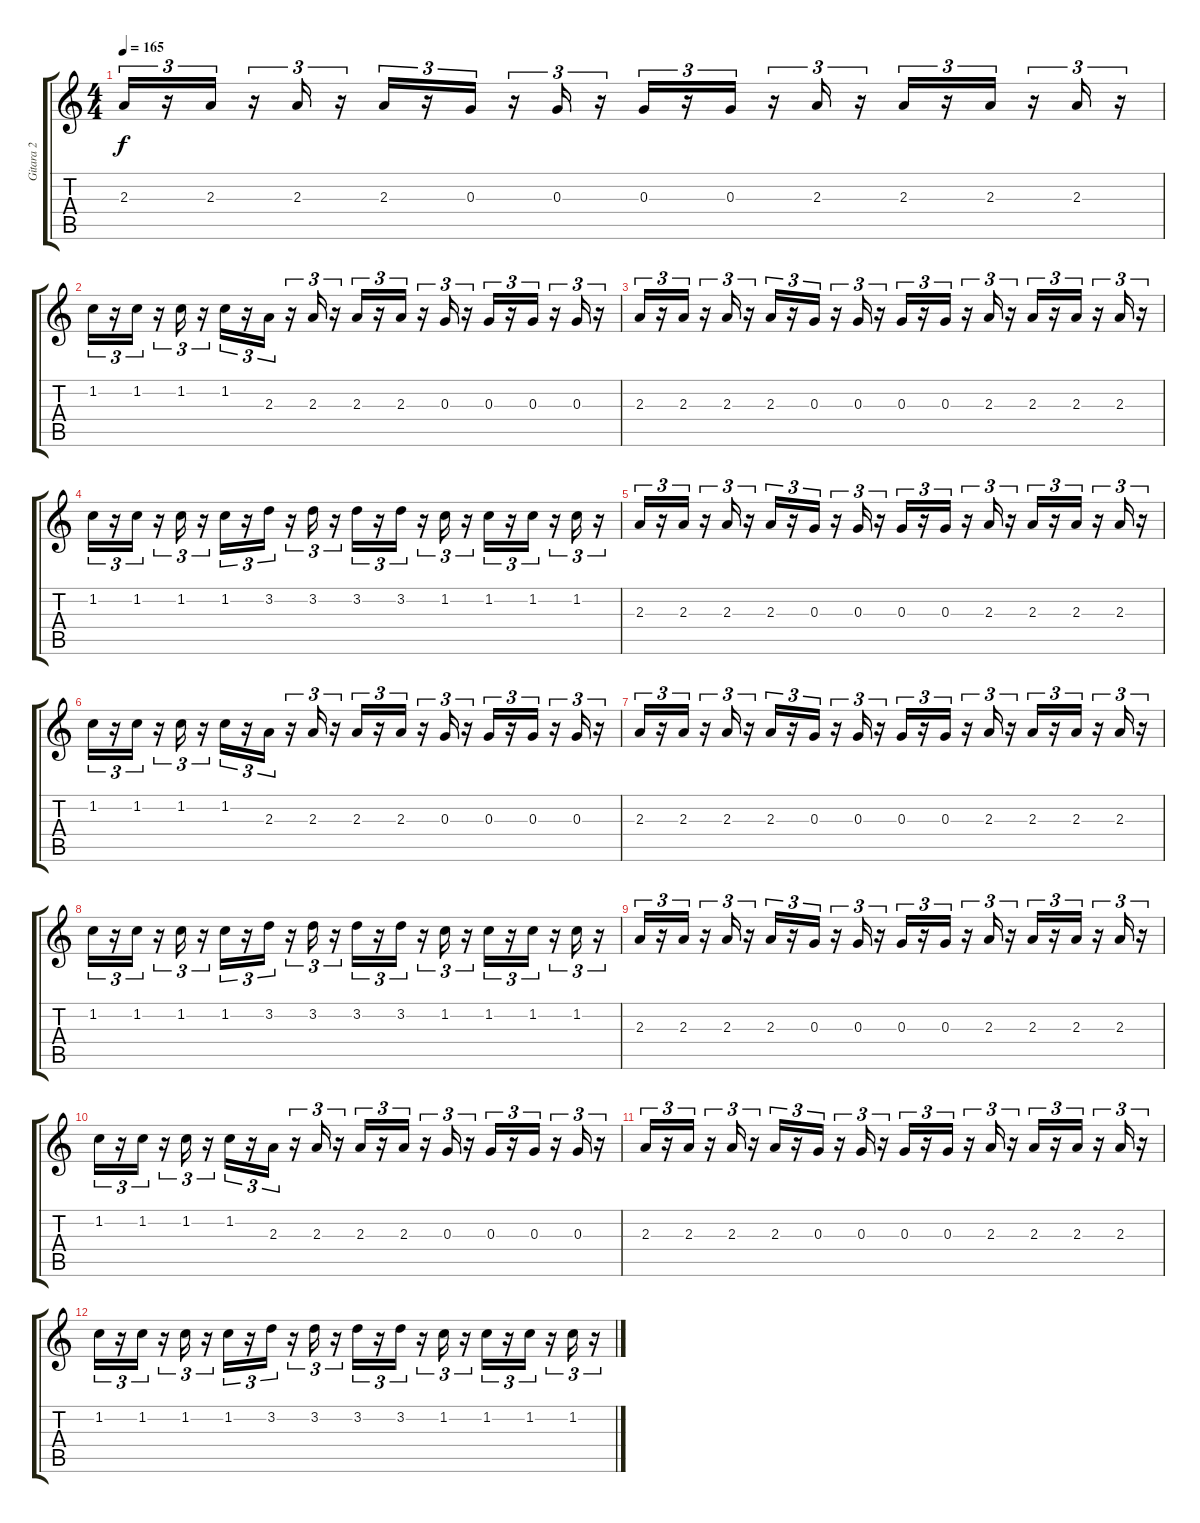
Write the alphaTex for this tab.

\track ("Gitara 2" "Gitara 2") {instrument electricguitarclean}
\staff {score tabs}
\tuning (E4 B3 G3 D3 A2 E2) {hide}
\ts (4 4)
\tempo 165
\clef g2
\ks c
2.3.16{tu (3 2) dy f} r.16{tu (3 2)} 2.3.16{tu (3 2)} r.16{tu (3 2)} 2.3.16{tu (3 2)} r.16{tu (3 2)} 2.3.16{tu (3 2)} r.16{tu (3 2)} 0.3.16{tu (3 2)} r.16{tu (3 2)} 0.3.16{tu (3 2)} r.16{tu (3 2)} 0.3.16{tu (3 2)} r.16{tu (3 2)} 0.3.16{tu (3 2)} r.16{tu (3 2)} 2.3.16{tu (3 2)} r.16{tu (3 2)} 2.3.16{tu (3 2)} r.16{tu (3 2)} 2.3.16{tu (3 2)} r.16{tu (3 2)} 2.3.16{tu (3 2)} r.16{tu (3 2)} |
1.2.16{tu (3 2)} r.16{tu (3 2)} 1.2.16{tu (3 2)} r.16{tu (3 2)} 1.2.16{tu (3 2)} r.16{tu (3 2)} 1.2.16{tu (3 2)} r.16{tu (3 2)} 2.3.16{tu (3 2)} r.16{tu (3 2)} 2.3.16{tu (3 2)} r.16{tu (3 2)} 2.3.16{tu (3 2)} r.16{tu (3 2)} 2.3.16{tu (3 2)} r.16{tu (3 2)} 0.3.16{tu (3 2)} r.16{tu (3 2)} 0.3.16{tu (3 2)} r.16{tu (3 2)} 0.3.16{tu (3 2)} r.16{tu (3 2)} 0.3.16{tu (3 2)} r.16{tu (3 2)} |
2.3.16{tu (3 2)} r.16{tu (3 2)} 2.3.16{tu (3 2)} r.16{tu (3 2)} 2.3.16{tu (3 2)} r.16{tu (3 2)} 2.3.16{tu (3 2)} r.16{tu (3 2)} 0.3.16{tu (3 2)} r.16{tu (3 2)} 0.3.16{tu (3 2)} r.16{tu (3 2)} 0.3.16{tu (3 2)} r.16{tu (3 2)} 0.3.16{tu (3 2)} r.16{tu (3 2)} 2.3.16{tu (3 2)} r.16{tu (3 2)} 2.3.16{tu (3 2)} r.16{tu (3 2)} 2.3.16{tu (3 2)} r.16{tu (3 2)} 2.3.16{tu (3 2)} r.16{tu (3 2)} |
1.2.16{tu (3 2)} r.16{tu (3 2)} 1.2.16{tu (3 2)} r.16{tu (3 2)} 1.2.16{tu (3 2)} r.16{tu (3 2)} 1.2.16{tu (3 2)} r.16{tu (3 2)} 3.2.16{tu (3 2)} r.16{tu (3 2)} 3.2.16{tu (3 2)} r.16{tu (3 2)} 3.2.16{tu (3 2)} r.16{tu (3 2)} 3.2.16{tu (3 2)} r.16{tu (3 2)} 1.2.16{tu (3 2)} r.16{tu (3 2)} 1.2.16{tu (3 2)} r.16{tu (3 2)} 1.2.16{tu (3 2)} r.16{tu (3 2)} 1.2.16{tu (3 2)} r.16{tu (3 2)} |
2.3.16{tu (3 2)} r.16{tu (3 2)} 2.3.16{tu (3 2)} r.16{tu (3 2)} 2.3.16{tu (3 2)} r.16{tu (3 2)} 2.3.16{tu (3 2)} r.16{tu (3 2)} 0.3.16{tu (3 2)} r.16{tu (3 2)} 0.3.16{tu (3 2)} r.16{tu (3 2)} 0.3.16{tu (3 2)} r.16{tu (3 2)} 0.3.16{tu (3 2)} r.16{tu (3 2)} 2.3.16{tu (3 2)} r.16{tu (3 2)} 2.3.16{tu (3 2)} r.16{tu (3 2)} 2.3.16{tu (3 2)} r.16{tu (3 2)} 2.3.16{tu (3 2)} r.16{tu (3 2)} |
1.2.16{tu (3 2)} r.16{tu (3 2)} 1.2.16{tu (3 2)} r.16{tu (3 2)} 1.2.16{tu (3 2)} r.16{tu (3 2)} 1.2.16{tu (3 2)} r.16{tu (3 2)} 2.3.16{tu (3 2)} r.16{tu (3 2)} 2.3.16{tu (3 2)} r.16{tu (3 2)} 2.3.16{tu (3 2)} r.16{tu (3 2)} 2.3.16{tu (3 2)} r.16{tu (3 2)} 0.3.16{tu (3 2)} r.16{tu (3 2)} 0.3.16{tu (3 2)} r.16{tu (3 2)} 0.3.16{tu (3 2)} r.16{tu (3 2)} 0.3.16{tu (3 2)} r.16{tu (3 2)} |
2.3.16{tu (3 2)} r.16{tu (3 2)} 2.3.16{tu (3 2)} r.16{tu (3 2)} 2.3.16{tu (3 2)} r.16{tu (3 2)} 2.3.16{tu (3 2)} r.16{tu (3 2)} 0.3.16{tu (3 2)} r.16{tu (3 2)} 0.3.16{tu (3 2)} r.16{tu (3 2)} 0.3.16{tu (3 2)} r.16{tu (3 2)} 0.3.16{tu (3 2)} r.16{tu (3 2)} 2.3.16{tu (3 2)} r.16{tu (3 2)} 2.3.16{tu (3 2)} r.16{tu (3 2)} 2.3.16{tu (3 2)} r.16{tu (3 2)} 2.3.16{tu (3 2)} r.16{tu (3 2)} |
1.2.16{tu (3 2)} r.16{tu (3 2)} 1.2.16{tu (3 2)} r.16{tu (3 2)} 1.2.16{tu (3 2)} r.16{tu (3 2)} 1.2.16{tu (3 2)} r.16{tu (3 2)} 3.2.16{tu (3 2)} r.16{tu (3 2)} 3.2.16{tu (3 2)} r.16{tu (3 2)} 3.2.16{tu (3 2)} r.16{tu (3 2)} 3.2.16{tu (3 2)} r.16{tu (3 2)} 1.2.16{tu (3 2)} r.16{tu (3 2)} 1.2.16{tu (3 2)} r.16{tu (3 2)} 1.2.16{tu (3 2)} r.16{tu (3 2)} 1.2.16{tu (3 2)} r.16{tu (3 2)} |
2.3.16{tu (3 2)} r.16{tu (3 2)} 2.3.16{tu (3 2)} r.16{tu (3 2)} 2.3.16{tu (3 2)} r.16{tu (3 2)} 2.3.16{tu (3 2)} r.16{tu (3 2)} 0.3.16{tu (3 2)} r.16{tu (3 2)} 0.3.16{tu (3 2)} r.16{tu (3 2)} 0.3.16{tu (3 2)} r.16{tu (3 2)} 0.3.16{tu (3 2)} r.16{tu (3 2)} 2.3.16{tu (3 2)} r.16{tu (3 2)} 2.3.16{tu (3 2)} r.16{tu (3 2)} 2.3.16{tu (3 2)} r.16{tu (3 2)} 2.3.16{tu (3 2)} r.16{tu (3 2)} |
1.2.16{tu (3 2)} r.16{tu (3 2)} 1.2.16{tu (3 2)} r.16{tu (3 2)} 1.2.16{tu (3 2)} r.16{tu (3 2)} 1.2.16{tu (3 2)} r.16{tu (3 2)} 2.3.16{tu (3 2)} r.16{tu (3 2)} 2.3.16{tu (3 2)} r.16{tu (3 2)} 2.3.16{tu (3 2)} r.16{tu (3 2)} 2.3.16{tu (3 2)} r.16{tu (3 2)} 0.3.16{tu (3 2)} r.16{tu (3 2)} 0.3.16{tu (3 2)} r.16{tu (3 2)} 0.3.16{tu (3 2)} r.16{tu (3 2)} 0.3.16{tu (3 2)} r.16{tu (3 2)} |
2.3.16{tu (3 2)} r.16{tu (3 2)} 2.3.16{tu (3 2)} r.16{tu (3 2)} 2.3.16{tu (3 2)} r.16{tu (3 2)} 2.3.16{tu (3 2)} r.16{tu (3 2)} 0.3.16{tu (3 2)} r.16{tu (3 2)} 0.3.16{tu (3 2)} r.16{tu (3 2)} 0.3.16{tu (3 2)} r.16{tu (3 2)} 0.3.16{tu (3 2)} r.16{tu (3 2)} 2.3.16{tu (3 2)} r.16{tu (3 2)} 2.3.16{tu (3 2)} r.16{tu (3 2)} 2.3.16{tu (3 2)} r.16{tu (3 2)} 2.3.16{tu (3 2)} r.16{tu (3 2)} |
1.2.16{tu (3 2)} r.16{tu (3 2)} 1.2.16{tu (3 2)} r.16{tu (3 2)} 1.2.16{tu (3 2)} r.16{tu (3 2)} 1.2.16{tu (3 2)} r.16{tu (3 2)} 3.2.16{tu (3 2)} r.16{tu (3 2)} 3.2.16{tu (3 2)} r.16{tu (3 2)} 3.2.16{tu (3 2)} r.16{tu (3 2)} 3.2.16{tu (3 2)} r.16{tu (3 2)} 1.2.16{tu (3 2)} r.16{tu (3 2)} 1.2.16{tu (3 2)} r.16{tu (3 2)} 1.2.16{tu (3 2)} r.16{tu (3 2)} 1.2.16{tu (3 2)} r.16{tu (3 2)}
